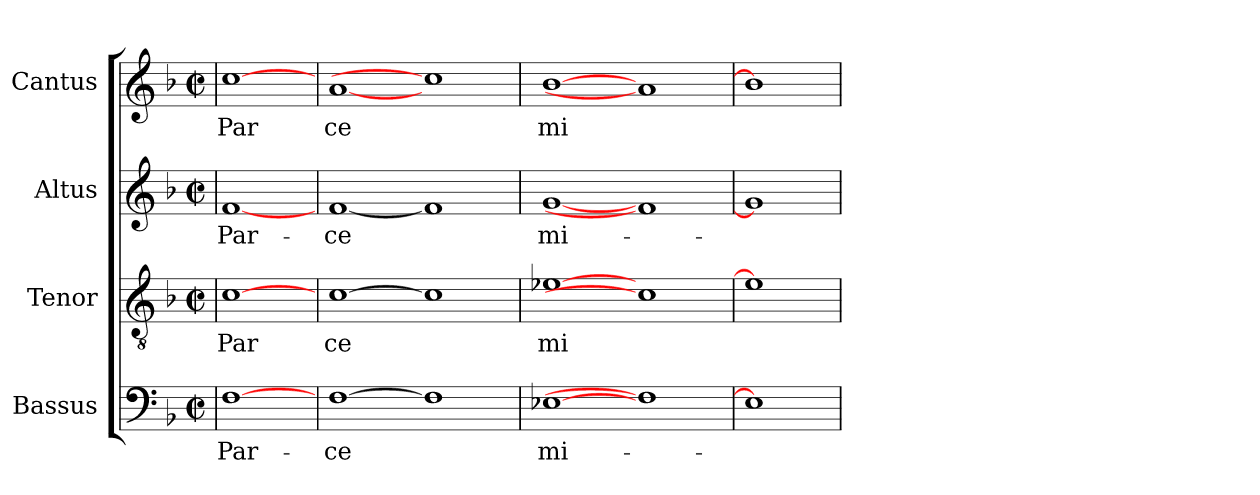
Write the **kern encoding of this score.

**kern	**text	**kern	**text	**kern	**text	**kern	**text
*part4	*part4	*part3	*part3	*part2	*part2	*part1	*part1
*staff4	*staff4	*staff3	*staff3	*staff2	*staff2	*staff1	*staff1
*I"Bassus	*	*I"Tenor	*	*I"Altus	*	*I"Cantus	*
!!LO:PB:g=z
*stria5	*	*stria5	*	*stria5	*	*stria5	*
*clefF4	*	*clefGv2	*	*clefG2	*	*clefG2	*
*k[b-]	*	*k[b-]	*	*k[b-]	*	*k[b-]	*
*F:	*	*F:	*	*F:	*	*F:	*
*M2/2	*	*M2/2	*	*M2/2	*	*M2/2	*
*met(c|)	*	*met(c|)	*	*met(c|)	*	*met(c|)	*
=1	=1!	=1	=1!	=1	=1!	=1!	=1!
!	!LO:LY:b:cj	!	!LO:LY:b:cj	!	!LO:LY:b:cj	!	!LO:LY:b:cj
[1F	Par-	[1c	Par	[1f	Par-	[1cc	Par
=2	=2	=2	=2	=2	=2	=2	=2
!	!LO:LY:b:cj	!	!LO:LY:b:cj	!	!LO:LY:b:cj	!	!LO:LY:b:cj
[1F	-ce	[1c	ce	[1f	-ce	[1a	ce
1F]	.	1c]	.	1f]	.	1cc]	.
=3	=3	=3	=3	=3	=3	=3	=3
!	!LO:LY:b:cj	!	!LO:LY:b:cj	!	!LO:LY:b:cj	!	!LO:LY:b:cj
[1E-X	mi-	[1e-X	mi	[1g	mi-	[1b-	mi
1F]	.	1c]	.	1f]	.	1a]	.
=4	=4	=4	=4	=4	=4	=4	=4
1E-]	.	1e-]	.	1g]	.	1b-]	.
=	=	=	=	=	=	=	=
*-	*-	*-	*-	*-	*-	*-	*-
